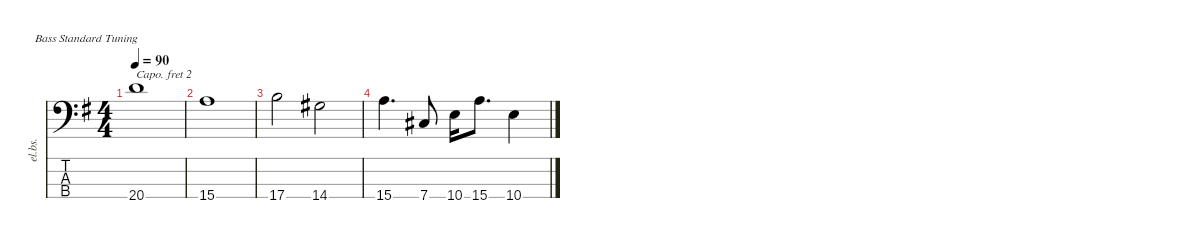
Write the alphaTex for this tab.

\defaultSystemsLayout 4
\hideDynamics
\bracketExtendMode nobrackets
\otherSystemsTrackNameOrientation horizontal
\track ("Electric Bass" "el.bs.") {instrument electricbassfinger}
\staff {score tabs}
\capo 2
\tuning (G2 D2 A1 E1)
\ts (4 4)
\tempo 90
\clef f4
\ks g
20.4{acc forcenatural}.1{dy ff beam Down} |
15.4{acc forcenatural}.1{beam Down} |
17.4{acc forcenatural}.2{beam Down} 14.4{acc #}.2{beam Down} |
15.4{acc forcenatural}.4{d beam Down} 7.4{acc #}.8{beam Up} 10.4{acc forcenatural}.16{beam Down} 15.4{acc forcenatural}.8{d beam Down} 10.4{acc forcenatural}.4{beam Down}
